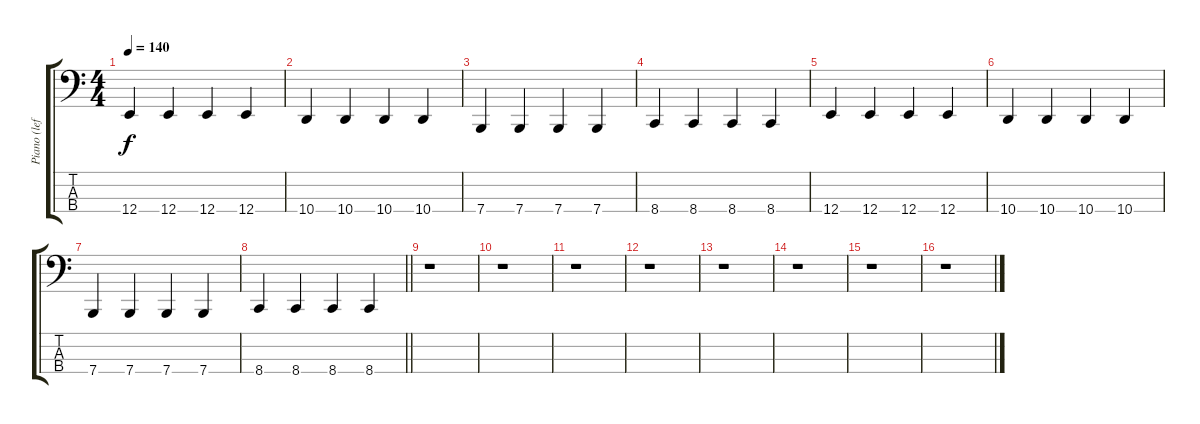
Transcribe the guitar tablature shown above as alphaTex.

\track ("Piano (left)" "Piano (lef") {instrument acousticgrandpiano}
\staff {score tabs}
\tuning (G2 D2 A1 E1) {hide}
\ts (4 4)
\tempo 140
\clef f4
\ks c
12.4.4{dy f} 12.4.4 12.4.4 12.4.4 |
10.4.4 10.4.4 10.4.4 10.4.4 |
7.4.4 7.4.4 7.4.4 7.4.4 |
8.4.4 8.4.4 8.4.4 8.4.4 |
12.4.4 12.4.4 12.4.4 12.4.4 |
10.4.4 10.4.4 10.4.4 10.4.4 |
7.4.4 7.4.4 7.4.4 7.4.4 |
\barLineRight lightlight
8.4.4 8.4.4 8.4.4 8.4.4 |
r.1 |
r.1 |
r.1 |
r.1 |
r.1 |
r.1 |
r.1 |
r.1
